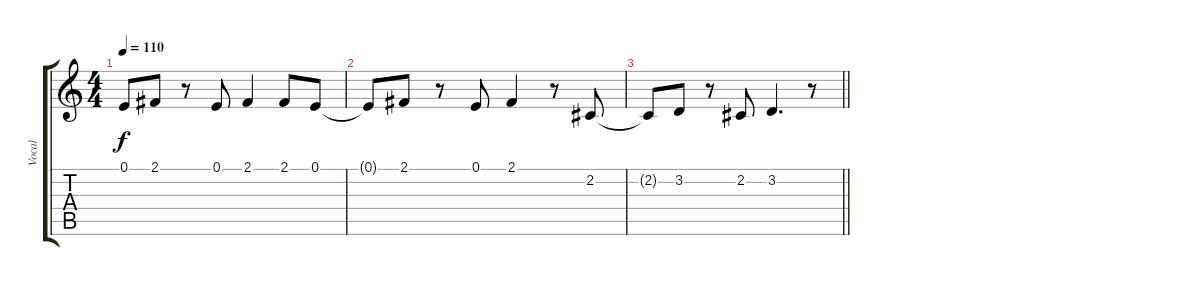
\track ("Vocal" "Vocal") {instrument acousticgrandpiano}
\staff {score tabs}
\tuning (E4 B3 G3 D3 A2 E2) {hide}
\ts (4 4)
\tempo 110
\clef g2
\ks c
0.1{t}.8{dy f} 2.1.8 r.8 0.1.8 2.1.4 2.1.8 0.1.8 |
0.1{t}.8 2.1.8 r.8 0.1.8 2.1.4 r.8 2.2.8 |
\barLineRight lightlight
2.2{t}.8 3.2.8 r.8 2.2.8 3.2.4{d} r.8
